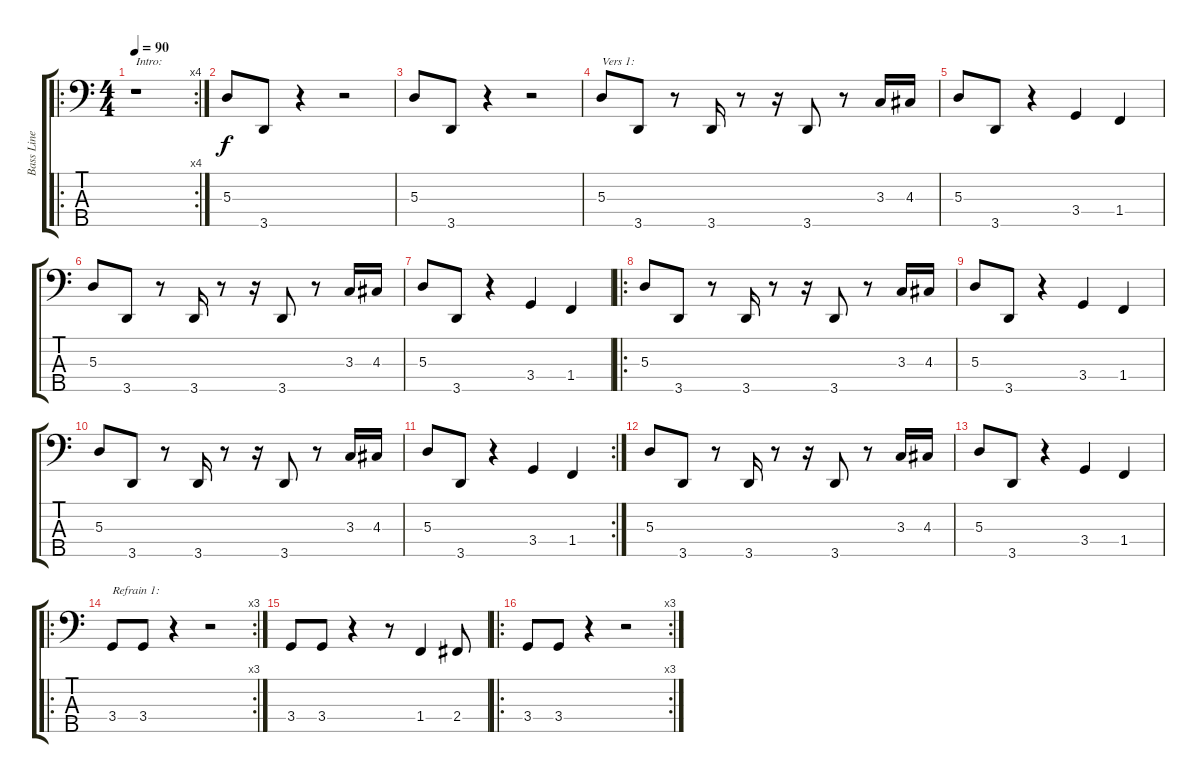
\track ("Bass Line (Gudze):" "Bass Line ") {instrument electricbassfinger}
\staff {score tabs}
\tuning (G2 D2 A1 E1 B0) {hide}
\ro
\rc 4
\ts (4 4)
\tempo 90
\clef f4
\ks c
r.1{txt "Intro:" dy f instrument electricbassfinger} |
5.3.8 3.5.8 r.4 r.2 |
5.3.8 3.5.8 r.4 r.2 |
5.3.8{txt "Vers 1:"} 3.5.8 r.8 3.5.16 r.8 r.16 3.5.8 r.8 3.3.16 4.3.16 |
5.3.8 3.5.8 r.4 3.4.4 1.4.4 |
5.3.8 3.5.8 r.8 3.5.16 r.8 r.16 3.5.8 r.8 3.3.16 4.3.16 |
5.3.8 3.5.8 r.4 3.4.4 1.4.4 |
\ro
5.3.8 3.5.8 r.8 3.5.16 r.8 r.16 3.5.8 r.8 3.3.16 4.3.16 |
5.3.8 3.5.8 r.4 3.4.4 1.4.4 |
5.3.8 3.5.8 r.8 3.5.16 r.8 r.16 3.5.8 r.8 3.3.16 4.3.16 |
\rc 2
5.3.8 3.5.8 r.4 3.4.4 1.4.4 |
5.3.8 3.5.8 r.8 3.5.16 r.8 r.16 3.5.8 r.8 3.3.16 4.3.16 |
5.3.8 3.5.8 r.4 3.4.4 1.4.4 |
\ro
\rc 3
3.4.8{txt "Refrain 1:"} 3.4.8 r.4 r.2 |
3.4.8 3.4.8 r.4 r.8 1.4.4 2.4.8 |
\ro
\rc 3
3.4.8 3.4.8 r.4 r.2
